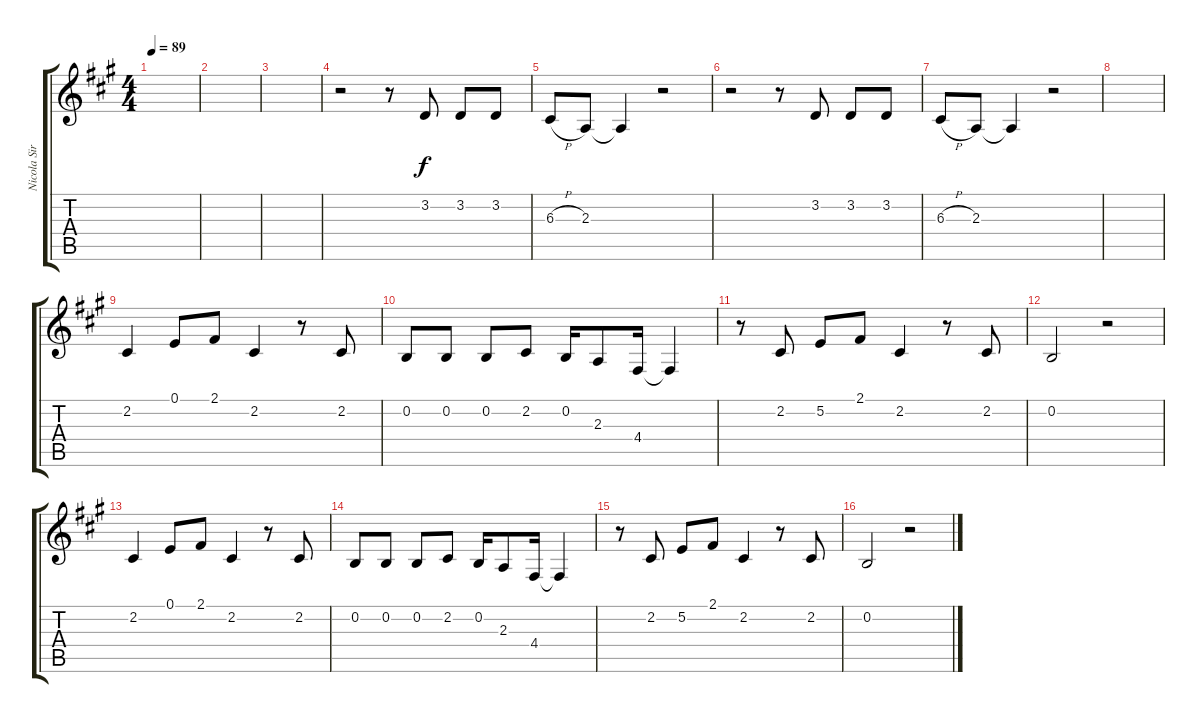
\track ("Nicola Sirkis" "Nicola Sir") {instrument bassoon}
\staff {score tabs}
\tuning (E4 B3 G3 D3 A2 E2) {hide}
\ts (4 4)
\tempo 89
\clef g2
\ks a
|
|
|
r.2 r.8 3.2.8 3.2.8 3.2.8 |
6.3{h}.8 2.3.8 2.3{t}.4 r.2 |
r.2 r.8 3.2.8 3.2.8 3.2.8 |
6.3{h}.8 2.3.8 2.3{t}.4 r.2 |
|
2.2.4 0.1.8 2.1.8 2.2.4 r.8 2.2.8 |
0.2.8 0.2.8 0.2.8 2.2.8 0.2.16 2.3.8 4.4.16 4.4{t}.4 |
r.8 2.2.8 5.2.8 2.1.8 2.2.4 r.8 2.2.8 |
0.2.2 r.2 |
2.2.4 0.1.8 2.1.8 2.2.4 r.8 2.2.8 |
0.2.8 0.2.8 0.2.8 2.2.8 0.2.16 2.3.8 4.4.16 4.4{t}.4 |
r.8 2.2.8 5.2.8 2.1.8 2.2.4 r.8 2.2.8 |
0.2.2 r.2
